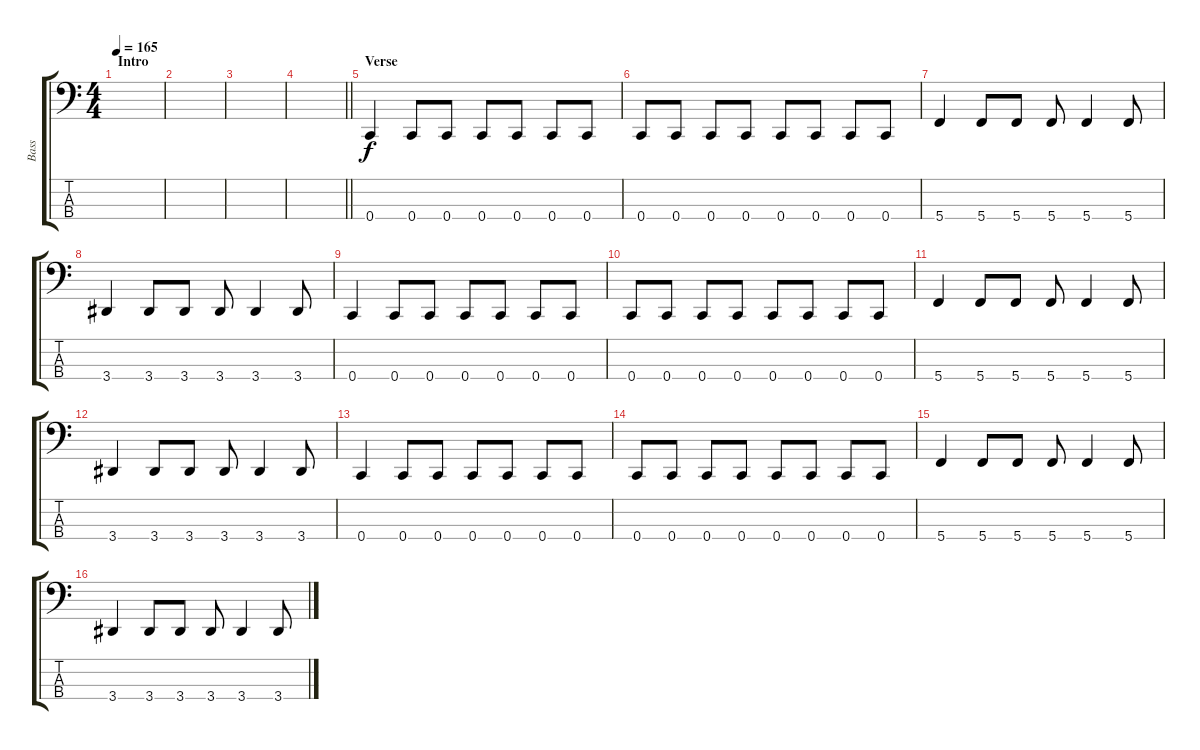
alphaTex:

\track ("Bass" "Bass") {instrument electricbassfinger}
\staff {score tabs}
\tuning (F2 C2 G1 C1) {hide}
\ts (4 4)
\section ("" "Intro")
\tempo 165
\clef f4
\ks c
|
|
|
\barLineRight lightlight
|
\section ("" "Verse")
0.4.4 0.4.8 0.4.8 0.4.8 0.4.8 0.4.8 0.4.8 |
0.4.8 0.4.8 0.4.8 0.4.8 0.4.8 0.4.8 0.4.8 0.4.8 |
5.4.4 5.4.8 5.4.8 5.4.8 5.4.4 5.4.8 |
3.4.4 3.4.8 3.4.8 3.4.8 3.4.4 3.4.8 |
0.4.4 0.4.8 0.4.8 0.4.8 0.4.8 0.4.8 0.4.8 |
0.4.8 0.4.8 0.4.8 0.4.8 0.4.8 0.4.8 0.4.8 0.4.8 |
5.4.4 5.4.8 5.4.8 5.4.8 5.4.4 5.4.8 |
3.4.4 3.4.8 3.4.8 3.4.8 3.4.4 3.4.8 |
0.4.4 0.4.8 0.4.8 0.4.8 0.4.8 0.4.8 0.4.8 |
0.4.8 0.4.8 0.4.8 0.4.8 0.4.8 0.4.8 0.4.8 0.4.8 |
5.4.4 5.4.8 5.4.8 5.4.8 5.4.4 5.4.8 |
3.4.4 3.4.8 3.4.8 3.4.8 3.4.4 3.4.8
